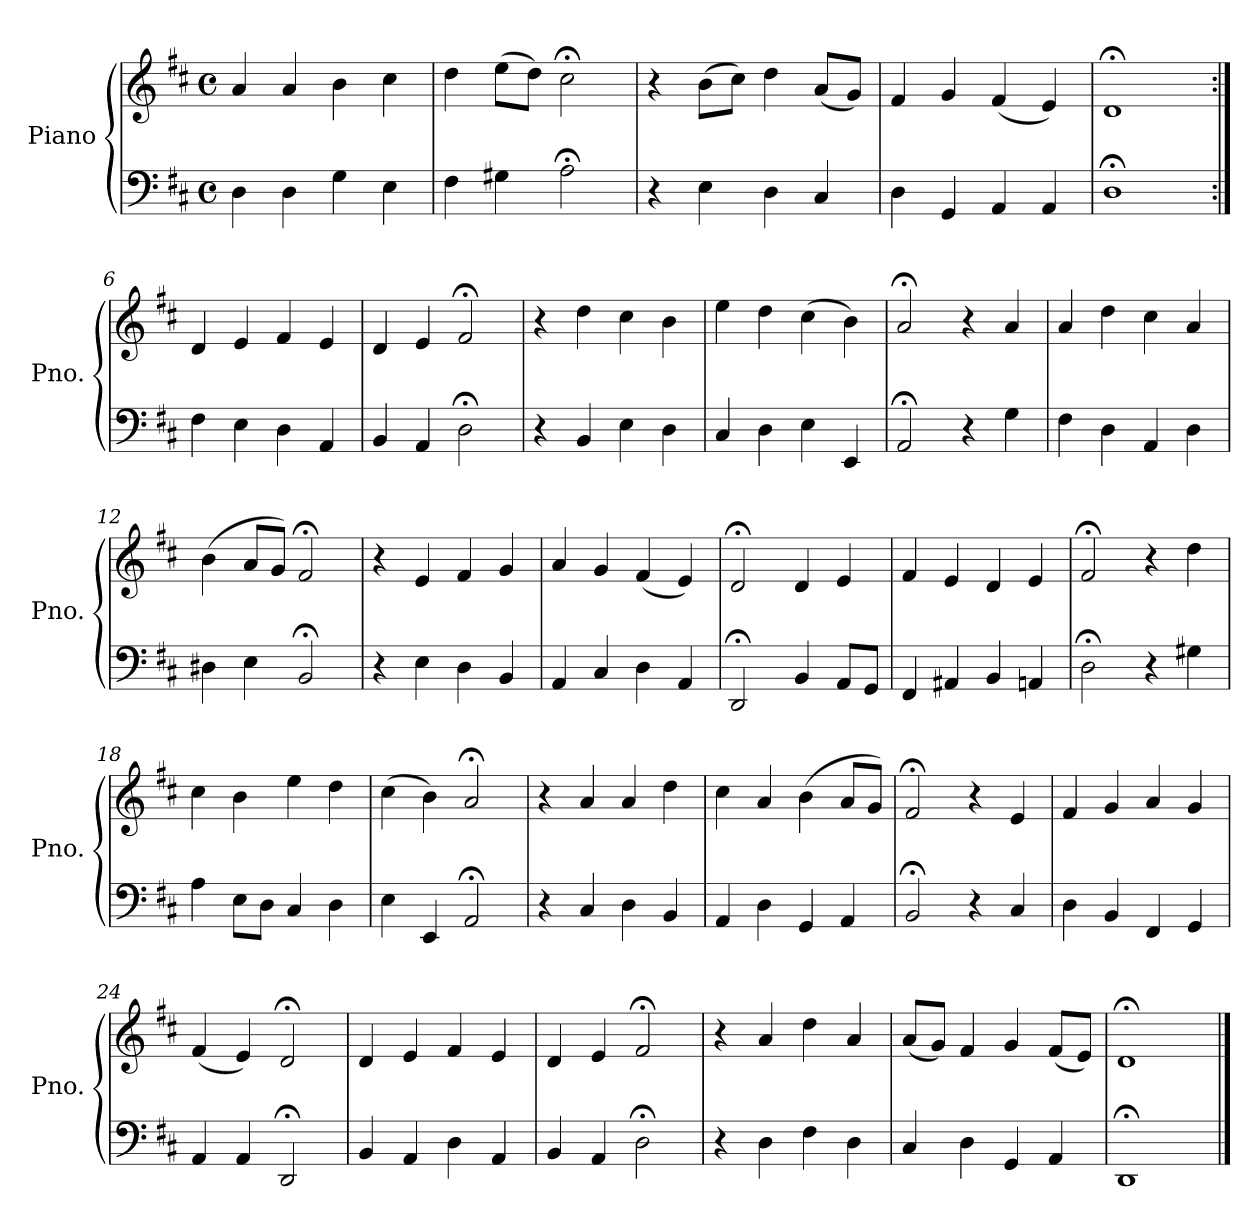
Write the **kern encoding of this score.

**kern	**kern
*part1	*part1
*staff2	*staff1
*I"Piano	*
*I'Pno.	*
*clefF4	*clefG2
*k[f#c#]	*k[f#c#]
*M4/4	*M4/4
*met(c)	*met(c)
=1	=1
4D\	4a/
4D\	4a/
4G\	4b\
4E\	4cc#\
=2	=2
4F#\	4dd\
4G#X\	(8ee\L
.	8dd\J)
2A;<\	2cc#;<\
=3	=3
4r	4r
4E\	(8b\L
.	8cc#\J)
4D\	4dd\
4C#/	(8a/L
.	8g/J)
=4	=4
4D\	4f#/
4GG/	4g/
4AA/	(4f#/
4AA/	4e/)
=5	=5
1D;<	1d;<
=6:|!	=6:|!
4F#\	4d/
4E\	4e/
4D\	4f#/
4AA/	4e/
=7	=7
4BB/	4d/
4AA/	4e/
2D;<\	2f#;</
!!LO:LB:g=z
=8	=8
4r	4r
4BB/	4dd\
4E\	4cc#\
4D\	4b\
=9	=9
4C#/	4ee\
4D\	4dd\
4E\	(4cc#\
4EE/	4b\)
=10	=10
2AA;</	2a;</
4r	4r
4G\	4a/
=11	=11
4F#\	4a/
4D\	4dd\
4AA/	4cc#\
4D\	4a/
=12	=12
4D#X\	(4b\
4E\	8a/L
.	8g/J)
2BB;</	2f#;</
=13	=13
4r	4r
4E\	4e/
4D\	4f#/
4BB/	4g/
=14	=14
4AA/	4a/
4C#/	4g/
4D\	(4f#/
4AA/	4e/)
=15	=15
2DD;</	2d;</
4BB/	4d/
8AA/L	4e/
8GG/J	.
!!LO:LB:g=z
=16	=16
4FF#/	4f#/
4AA#X/	4e/
4BB/	4d/
4AAn/	4e/
=17	=17
2D;<\	2f#;</
4r	4r
4G#X\	4dd\
=18	=18
4A\	4cc#\
8E\L	4b\
8D\J	.
4C#/	4ee\
4D\	4dd\
=19	=19
4E\	(4cc#\
4EE/	4b\)
2AA;</	2a;</
=20	=20
4r	4r
4C#/	4a/
4D\	4a/
4BB/	4dd\
=21	=21
4AA/	4cc#\
4D\	4a/
4GG/	(4b\
4AA/	8a/L
.	8g/J)
=22	=22
2BB;</	2f#;</
4r	4r
4C#/	4e/
=23	=23
4D\	4f#/
4BB/	4g/
4FF#/	4a/
4GG/	4g/
!!LO:LB:g=z
=24	=24
4AA/	(4f#/
4AA/	4e/)
2DD;</	2d;</
=25	=25
4BB/	4d/
4AA/	4e/
4D\	4f#/
4AA/	4e/
=26	=26
4BB/	4d/
4AA/	4e/
2D;<\	2f#;</
=27	=27
4r	4r
4D\	4a/
4F#\	4dd\
4D\	4a/
=28	=28
4C#/	(8a/L
.	8g/J)
4D\	4f#/
4GG/	4g/
4AA/	(8f#/L
.	8e/J)
=29	=29
1DD;<	1d;<
==	==
*-	*-
